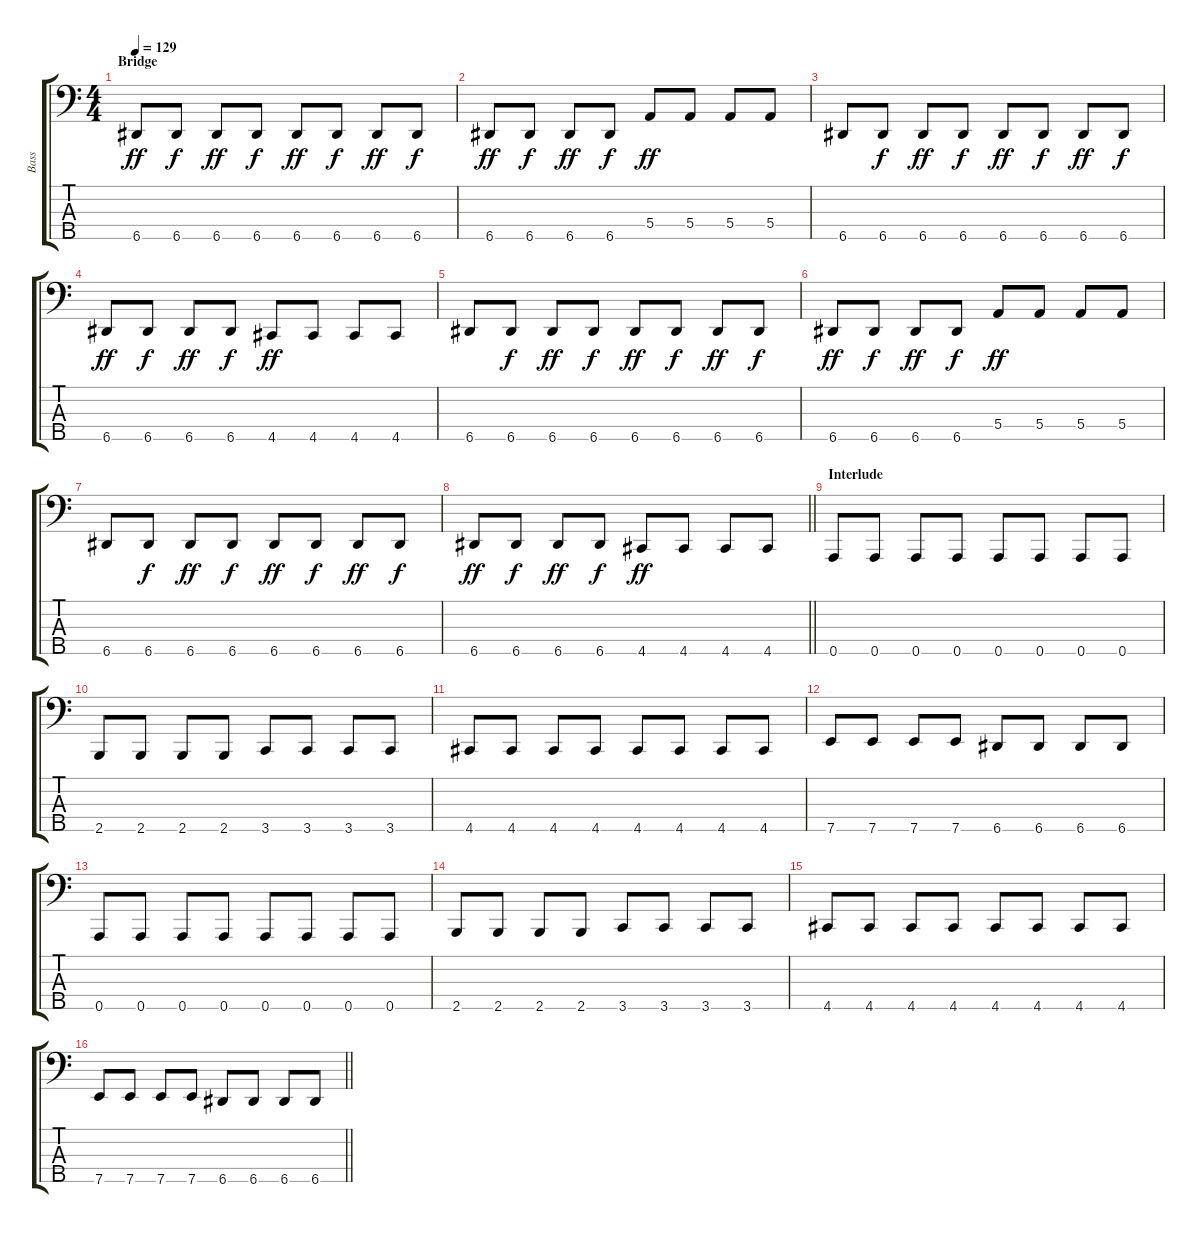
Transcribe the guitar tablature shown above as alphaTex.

\track ("Bass" "Bass") {instrument electricbasspick}
\staff {score tabs}
\tuning (G2 D2 A1 E1 A0) {hide}
\ts (4 4)
\section ("" "Bridge")
\tempo 129
\clef f4
\ks c
6.5.8{dy ff} 6.5.8{dy f} 6.5.8{dy ff} 6.5.8{dy f} 6.5.8{dy ff} 6.5.8{dy f} 6.5.8{dy ff} 6.5.8{dy f} |
6.5.8{dy ff} 6.5.8{dy f} 6.5.8{dy ff} 6.5.8{dy f} 5.4.8{dy ff} 5.4.8 5.4.8 5.4.8 |
6.5.8 6.5.8{dy f} 6.5.8{dy ff} 6.5.8{dy f} 6.5.8{dy ff} 6.5.8{dy f} 6.5.8{dy ff} 6.5.8{dy f} |
6.5.8{dy ff} 6.5.8{dy f} 6.5.8{dy ff} 6.5.8{dy f} 4.5.8{dy ff} 4.5.8 4.5.8 4.5.8 |
6.5.8 6.5.8{dy f} 6.5.8{dy ff} 6.5.8{dy f} 6.5.8{dy ff} 6.5.8{dy f} 6.5.8{dy ff} 6.5.8{dy f} |
6.5.8{dy ff} 6.5.8{dy f} 6.5.8{dy ff} 6.5.8{dy f} 5.4.8{dy ff} 5.4.8 5.4.8 5.4.8 |
6.5.8 6.5.8{dy f} 6.5.8{dy ff} 6.5.8{dy f} 6.5.8{dy ff} 6.5.8{dy f} 6.5.8{dy ff} 6.5.8{dy f} |
\barLineRight lightlight
6.5.8{dy ff} 6.5.8{dy f} 6.5.8{dy ff} 6.5.8{dy f} 4.5.8{dy ff} 4.5.8 4.5.8 4.5.8 |
\section ("" "Interlude")
0.5.8 0.5.8 0.5.8 0.5.8 0.5.8 0.5.8 0.5.8 0.5.8 |
2.5.8 2.5.8 2.5.8 2.5.8 3.5.8 3.5.8 3.5.8 3.5.8 |
4.5.8 4.5.8 4.5.8 4.5.8 4.5.8 4.5.8 4.5.8 4.5.8 |
7.5.8 7.5.8 7.5.8 7.5.8 6.5.8 6.5.8 6.5.8 6.5.8 |
0.5.8 0.5.8 0.5.8 0.5.8 0.5.8 0.5.8 0.5.8 0.5.8 |
2.5.8 2.5.8 2.5.8 2.5.8 3.5.8 3.5.8 3.5.8 3.5.8 |
4.5.8 4.5.8 4.5.8 4.5.8 4.5.8 4.5.8 4.5.8 4.5.8 |
\barLineRight lightlight
7.5.8 7.5.8 7.5.8 7.5.8 6.5.8 6.5.8 6.5.8 6.5.8
